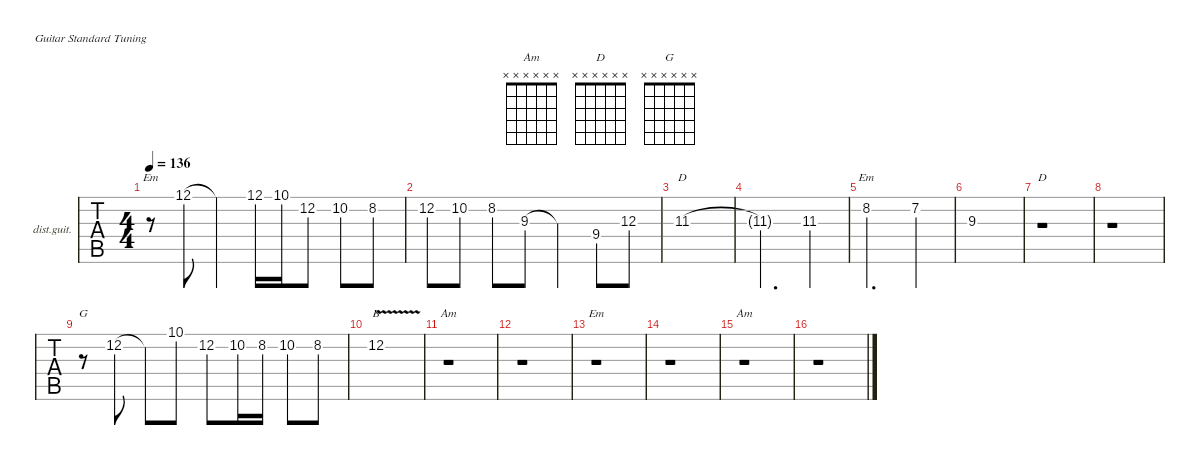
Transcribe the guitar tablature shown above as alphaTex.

\defaultSystemsLayout 4
\hideDynamics
\bracketExtendMode nobrackets
\firstSystemTrackNameOrientation horizontal
\track ("Distortion Guitar" "dist.guit.") {instrument distortionguitar}
\staff {tabs}
\tuning (E4 B3 G3 D3 A2 E2)
\chord ("Em" x x x x x x)
\chord ("Am" x x x x x x)
\chord ("D" x x 11 x x x) {firstfret 11 showdiagram false showfingering false}
\chord ("Em" x 8 x x x x) {firstfret 8 showdiagram false showfingering false}
\chord ("D" x x x x x x)
\chord ("G" x x x x x x)
\chord ("B" x 12 x x x x) {firstfret 12 showdiagram false showfingering false}
\ts (4 4)
\tempo 136
\clef g2
\ks c
r.8{ch "Em" dy mf} 12.1.8 12.1{t}.4 12.1.16 10.1.16 12.2.8 10.2.8 8.2.8 |
12.2.8 10.2.8 8.2.8 9.3.8 9.3{t}.4 9.4.8 12.3.8 |
11.3{acc #}.1{ch "D"} |
11.3{t acc #}.2{d} 11.3{acc #}.4 |
8.2.2{d ch "Em"} 7.2{acc #}.4 |
9.3.1 |
r.1{ch "D"} |
r.1 |
r.8{ch "G"} 12.2.8 12.2{t}.8 10.1.8 12.2.8 10.2.16 8.2.16 10.2.8 8.2.8 |
12.2{v}.1{ch "B"} |
r.1{ch "Am"} |
r.1 |
r.1{ch "Em"} |
r.1 |
r.1{ch "Am"} |
r.1
